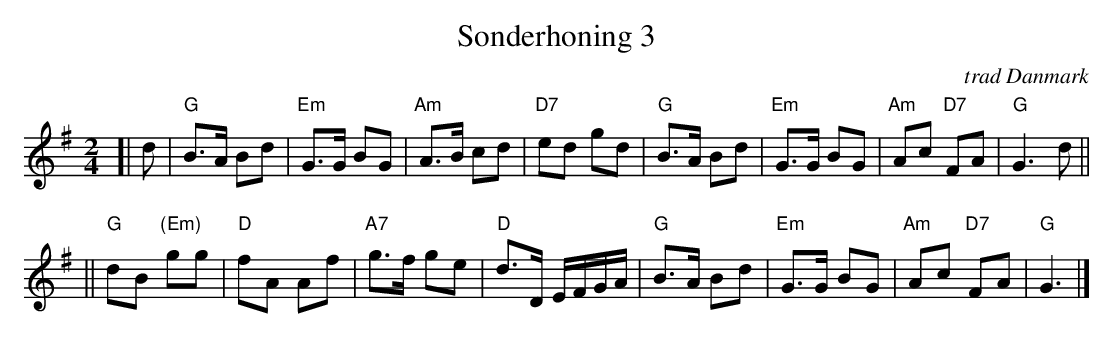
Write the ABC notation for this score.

X:1
T: S\onderhoning 3
O: trad Danmark
M: 2/4
L: 1/8
K: G
[| d \
| "G"B>A Bd | "Em"G>G BG | "Am"A>B cd | "D7"ed gd \
| "G"B>A Bd | "Em"G>G BG | "Am"Ac "D7"FA | "G"G3 d ||
|| "G"dB "(Em)"gg | "D"fA Af | "A7"g>f ge | "D"d>D E/F/G/A/ \
| "G"B>A Bd | "Em"G>G BG | "Am"Ac "D7"FA | "G"G3 |]
